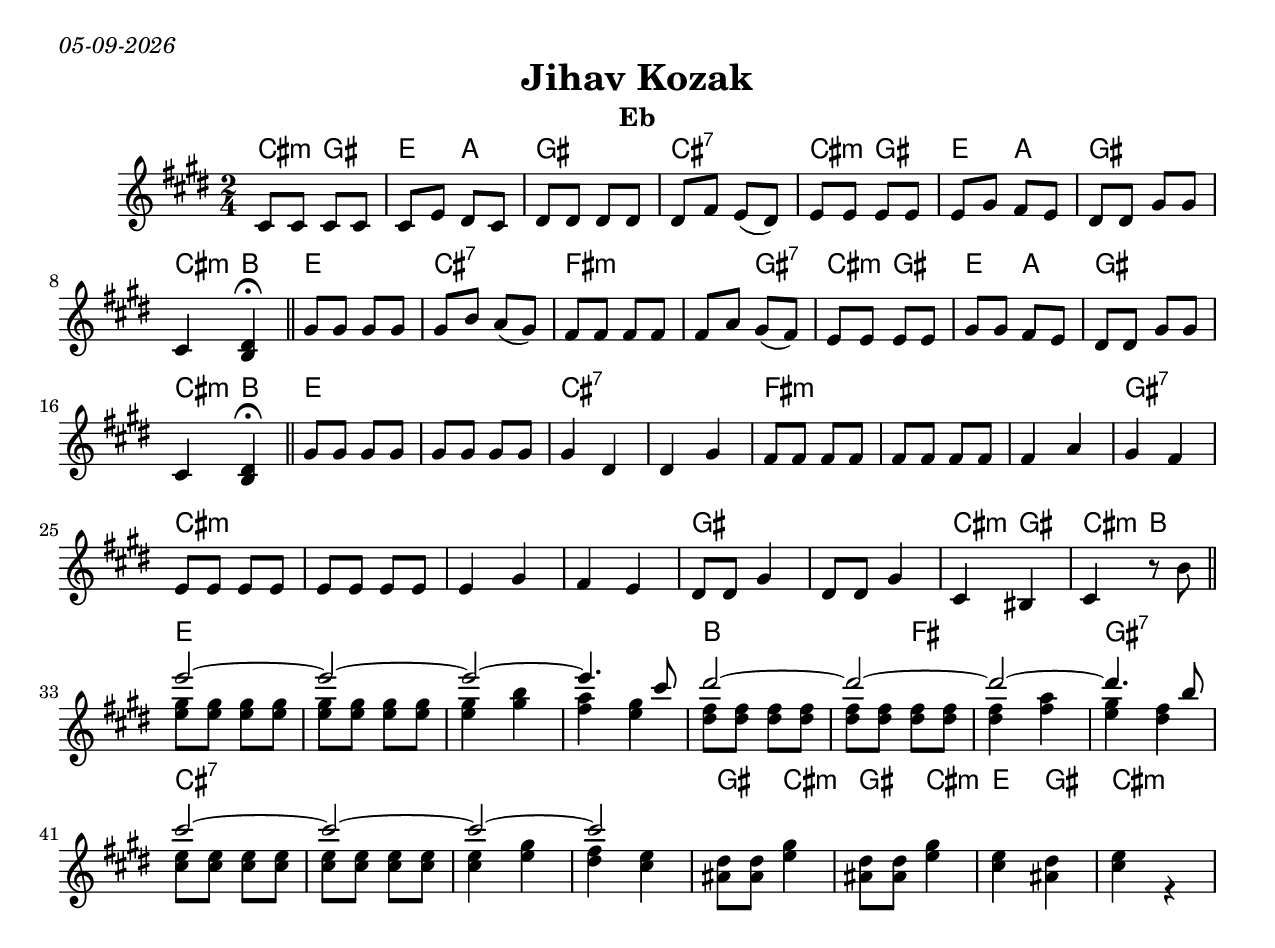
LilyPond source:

\version "2.20.0"
\include "english.ly"
\pointAndClickOff
\paper{
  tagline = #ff
  print-all-headers = ##t
  #(set-paper-size "letter")
}
date = #(strftime "%d-%m-%Y" (localtime (current-time)))

\markup{ \italic{ \date }  }

%\markup{ Got something to say? }

global = {
  \clef treble
  \key e \minor
  \time 2/4
  \set Score.markFormatter = #format-mark-box-alphabet
}

%#################################### Melody ########################
melody = \relative c {
  \global
  %\partial 4 g4    %lead in notes

  e8 e e e
  e8 g fs e
  fs fs fs fs
  fs a g(fs)

  g g g g
  g b a g
  fs fs b b
  e,4 <<d fs \fermata >>  \bar"||" %add slur

  b8 b b b
  b d c(b)
  a a a a
  a c b(a)

  g g g g
  b b a g
  fs fs b b
  e,4 <<d fs\fermata >>  \bar "||"

  b8 b b b
  b b b b
  b4 fs
  fs4 b

  a8 a a a
  a a a a
  a4 c
  b4 a

  g8 g g g
  g g g g
  g4 b
  a4 g

  fs8 fs b4
  fs8 fs b4
  e,4 ds
  e r8 d'  \bar"||"
  \break
<<
  \relative {g''2 ~ g2 ~g2 ~ g4. e8
   fs2~fs2~fs2~fs4. d8
   e2~e~e~e
  }
  \\
  \relative {
   <<g'8 b>> <<g b>> <<g b>> <<g b>>
   <<g b>> <<g b>><<g b>><<g b>>
   <<g4 b>><<b d>>
   <<a4 c>><<g b>>

   <<fs8 a>><<fs a>><<fs8 a>><<fs a>>
   <<fs8 a>><<fs a>><<fs8 a>><<fs a>>
   <<fs4 a>> <<a c>>
   <<g4 b>><<fs a>>

   <<e8 g>><<e g>><<e g>><<e g>>
   <<e8 g>><<e g>><<e g>><<e g>>
   <<e4 g>> <<g b>>
   <<fs a>> <<e g>>

   <<cs,8 fs>><<cs fs>> <<g4 b>>
   <<cs,8 fs>><<cs fs>> <<g4 b>>
   <<e,4 g>> <<cs, fs>>
   <<e4 g>> r



  }
  %\\
  %\relative { f2 }
>>

}
%################################# Lyrics #####################
%\addlyrics{ \set stanza = #"1. " }
%################################# Chords #######################
harmonies = \chordmode {
   e4:m
   b4
   g4 c
   b2

   e2:7
   e4:m b4
   g4 c4
   b2
   e4:m d4
   %bar
   g2
   e2:7
   a4*3:m b4:7
   e4:m
   b4
   g4 c4
   b2
   e4:m d4

  %bar

  g2*2
  e2*2:7
  a2*3:m
  b2:7
  e2*4:m
  b2*2
  e4:m b4
  e4:m d

  % bar
  g2*4
  d4*3
  a4*3
  b2:7
  e2*4:7
  b4 e4:m
  b4 e4:m
  g4 b4
  e2:m
}

\score {\transpose c a
  % transpose score below
  %\transpose c d
  <<
    \new ChordNames {
      \set chordChanges = ##f
      \harmonies
    }
    \new Staff   \melody
  >>
  \header{
    title= "Jihav Kozak"
    subtitle=""
    composer= ""

    instrument = "Eb"
    arranger= ""
  }
  \layout{indent = 1.0\cm}
  \midi {
    \tempo 4 = 120

    % \midi { }
  }
}
%{
% more verses:
\markup{}
\markup {
  \font-size #2
  \fill-line {
    \hspace #0.1 % distance from left margin
    \column {
      \line { "1."
\column {
 ""
}
      }
      \hspace #0.2 % vertical distance between verses
      \line { "2."
\column {
""
}
      }
    }
    \hspace #0.1  % horiz. distance between columns
    \column {
      \line { "3."
\column {
 ""
}
      }
      \hspace #0.2 % distance between verses
      \line { "4."
\column {
""
}
      }
    }
    \hspace #0.1 % distance to right margin
  }
}

%}